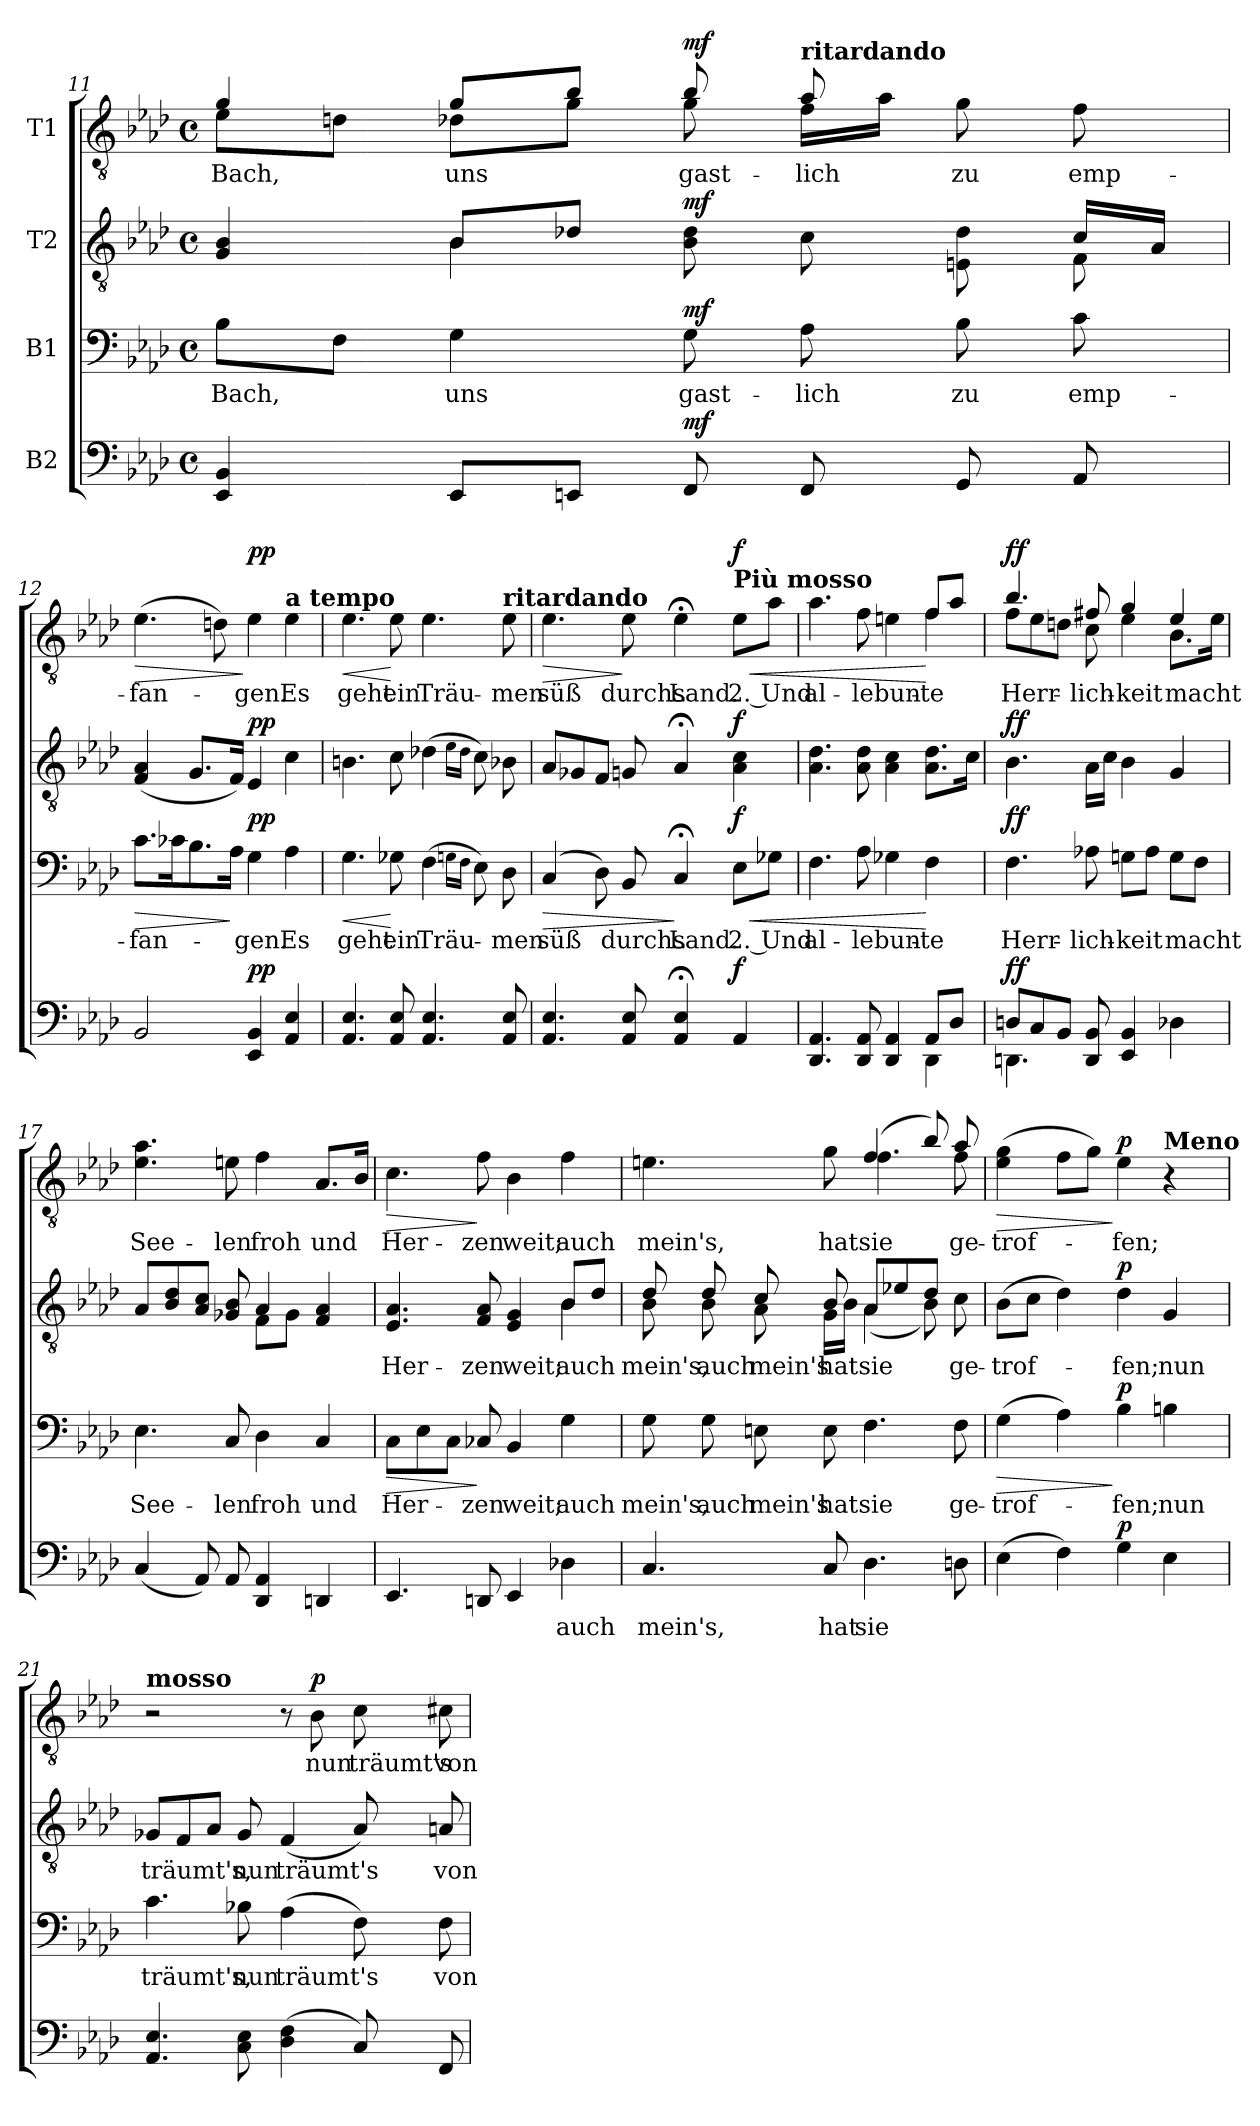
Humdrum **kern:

**kern	**text	**dynam	**kern	**text	**dynam	**kern	**text	**dynam	**kern	**text	**dynam
*part4	*part4	*part4	*part3	*part3	*part3	*part2	*part2	*part2	*part1	*part1	*part1
*staff4	*staff4	*staff4	*staff3	*staff3	*staff3	*staff2	*staff2	*staff2	*staff1	*staff1	*staff1
*I"B2	*	*	*I"B1	*	*	*I"T2	*	*	*I"T1	*	*
*clefF4	*	*	*clefF4	*	*	*clefGv2	*	*	*clefGv2	*	*
*k[b-e-a-d-]	*	*	*k[b-e-a-d-]	*	*	*k[b-e-a-d-]	*	*	*k[b-e-a-d-]	*	*
*M4/4	*	*	*M4/4	*	*	*M4/4	*	*	*M4/4	*	*
*met(c)	*	*	*met(c)	*	*	*met(c)	*	*	*met(c)	*	*
=11	=11	=11	=11	=11	=11	=11	=11	=11	=11	=11	=11
!	!	!	!	!LO:LY:b	!	!	!	!	!	!LO:LY:b	!
*	*	*	*	*	*	*^	*	*	*^	*	*
4EE-/ 4BB-/	.	.	8B-\L	Bach,	.	4G/ 4B-/	4ryy	.	.	4g/	8e-\L	Bach,	.
.	.	.	8F\J	.	.	.	.	.	.	.	8dn\J	.	.
!	!	!	!	!LO:LY:b	!	!	!	!	!	!	!	!LO:LY:b	!
8EE-/L	.	.	4G\	uns	.	8B-/L	4B-\	.	.	8g/L	8d-X\L	uns	.
8EEn/J	.	.	.	.	.	8d-X/J	.	.	.	8b-/J	8g\J	.	.
!	!	!LO:DY:a	!	!LO:LY:b	!LO:DY:a	!	!	!	!LO:DY:a	!	!	!LO:LY:b	!LO:DY:a
8FF/	.	mf	8G\	gast-	mf	8B-\ 8d-\	4.ryy	.	mf	8b-/	8g\	gast-	mf
!	!	!	!	!	!	!	!	!	!	!LO:TX:a:B:t=ritardando	!	!	!
!	!	!	!	!LO:LY:b	!	!	!	!	!	!	!	!LO:LY:b	!
8FF/	.	.	8A-\	-lich	.	8c\	.	.	.	8a-/	16f\LL	-lich	.
.	.	.	.	.	.	.	.	.	.	.	16a-\JJ	.	.
!	!	!	!	!LO:LY:b	!	!	!	!	!	!	!	!LO:LY:b	!
8GG/	.	.	8B-\	zu	.	8En\ 8d-\	.	.	.	8g\	4ryy	zu	.
!	!	!	!	!LO:LY:b	!	!	!	!	!	!	!	!LO:LY:b	!
8AA-/	.	.	8c\	emp-	.	16c/LL	8F\	.	.	8f\	.	emp-	.
.	.	.	.	.	.	16A-/JJ	.	.	.	.	.	.	.
*	*	*	*	*	*	*v	*v	*	*	*	*	*	*
*	*	*	*	*	*	*	*	*	*v	*v	*	*
!!LO:LB:g=z
=12	=12	=12	=12	=12	=12	=12	=12	=12	=12	=12	=12
!	!	!	!	!LO:LY:b	!LO:HP:b	!	!	!	!	!LO:LY:b	!LO:HP:b
2BB-/	.	.	8.c\L	-fan-	>	(4F/ 4A-/	.	.	(4.e-\	-fan-	>
.	.	.	16c-X\K	.	.	.	.	.	.	.	.
.	.	.	8.B-\	.	.	8.G/L	.	.	.	.	.
.	.	.	.	.	.	.	.	.	8dn\)	.	.
.	.	.	16A-\Jk	.	]	16F/Jk)	.	.	.	.	.
!	!	!LO:DY:a	!	!LO:LY:b	!LO:DY:a	!	!	!LO:DY:a	!	!LO:LY:b	!LO:DY:n=1:a
4EE-/ 4BB-/	.	pp	4G\	-gen.	pp	4E-/	.	pp	4e-\	-gen.	] pp
!	!	!	!	!	!	!	!	!	!LO:TX:a:B:t=a tempo	!	!
!	!	!LO:DY:a	!	!LO:LY:b	!LO:DY:a	!	!	!LO:DY:a	!	!LO:LY:b	!LO:DY:n=2:a
4AA-/ 4E-/	.	other-dynamics	4A-\	Es	other-dynamics	4c\	.	other-dynamics	4e-\	Es	other-dynamics
=13	=13	=13	=13	=13	=13	=13	=13	=13	=13	=13	=13
!	!	!	!	!LO:LY:b	!LO:HP:b	!	!	!	!	!LO:LY:b	!LO:HP:b
4.AA-/ 4.E-/	.	.	4.G\	geht	<	4.Bn\	.	.	4.e-\	geht	<
!	!	!	!	!LO:LY:b	!	!	!	!	!	!LO:LY:b	!
8AA-/ 8E-/	.	.	8G-X\	ein	[	8c\	.	.	8e-\	ein	[
!	!	!	!	!LO:LY:b	!	!	!	!	!	!LO:LY:b	!
4.AA-/ 4.E-/	.	.	(4F\	Träu-	.	(4d-X\	.	.	4.e-\	Träu-	.
.	.	.	16qGn\LL	.	.	16qe-\LL	.	.	.	.	.
.	.	.	16qF\JJ	.	.	16qd-\JJ	.	.	.	.	.
.	.	.	8E-\)	.	.	8c\)	.	.	.	.	.
!	!	!	!	!	!	!	!	!	!LO:TX:a:B:t=ritardando	!	!
!	!	!	!	!LO:LY:b	!	!	!	!	!	!LO:LY:b	!
8AA-/ 8E-/	.	.	8D-\	-men	.	8B-X\	.	.	8e-\	-men	.
=14	=14	=14	=14	=14	=14	=14	=14	=14	=14	=14	=14
!	!	!	!	!LO:LY:b	!LO:HP:b	!	!	!	!	!LO:LY:b	!LO:HP:b
4.AA-/ 4.E-/	.	.	(4C/	süß	>	8A-/L	.	.	4.e-\	süß	>
.	.	.	.	.	.	8G-X/	.	.	.	.	.
.	.	.	8D-\)	.	.	8F/J	.	.	.	.	.
!	!	!	!	!LO:LY:b	!	!	!	!	!	!LO:LY:b	!
8AA-/ 8E-/	.	.	8BB-/	durchs	.	8Gn/	.	.	8e-\	durchs	]
!	!	!	!	!LO:LY:b	!	!	!	!	!	!LO:LY:b	!
4AA-/;<Z 4E-/;<Z	.	.	4C;<Z/	Land.	]	4A-;<Z/	.	.	4e-;<Z\	Land.	.
!	!	!	!	!	!	!	!	!	!LO:TX:a:B:t=Più mosso	!	!
!	!	!LO:DY:a	!	!LO:LY:b	!LO:HP:b	!	!	!	!	!LO:LY:b	!LO:HP:b
!	!	!	!	!	!LO:DY:n=1:a	!	!	!LO:DY:a	!	!	!LO:DY:n=1:a
4AA-/	.	f	8E-\L	2. Und	< f	4A-\ 4c\	.	f	8e-\L	2. Und	< f
.	.	.	8G-X\J	.	.	.	.	.	8a-\J	.	.
!!LO:PB:g=z
=15	=15	=15	=15	=15	=15	=15	=15	=15	=15	=15	=15
*^	*	*	*	*	*	*	*	*	*	*	*
!	!	!	!	!	!LO:LY:b	!	!	!	!	!	!LO:LY:b	!
*	*	*	*	*	*	*	*	*	*	*^	*	*
4.DD-/ 4.AA-/	2.ryy	.	.	4.F\	al-	.	4.A-\ 4.d-\	.	.	4.a-\	2.ryy	al-	.
!	!	!	!	!	!LO:LY:b	!	!	!	!	!	!	!LO:LY:b	!
8DD-/ 8AA-/	.	.	.	8A-\	-le	.	8A-\ 8d-\	.	.	8f\	.	-le	.
!	!	!	!	!	!LO:LY:b	!	!	!	!	!	!	!LO:LY:b	!
4DD-/ 4AA-/	.	.	.	4G-X\	bun-	.	4A-\ 4c\	.	.	4en\	.	bun-	.
!	!	!	!	!	!LO:LY:b	!	!	!	!	!	!	!LO:LY:b	!
8AA-/L	4DD-\	.	.	4F\	-te	[	8.A-\ 8.d-\L	.	.	8f/L	4f\	-te	[
8D-/J	.	.	.	.	.	.	.	.	.	8a-/J	.	.	.
.	.	.	.	.	.	.	16c\Jk	.	.	.	.	.	.
=16	=16	=16	=16	=16	=16	=16	=16	=16	=16	=16	=16	=16	=16
!	!	!	!LO:DY:a	!	!LO:LY:b	!LO:DY:a	!	!	!LO:DY:a	!	!	!LO:LY:b	!LO:DY:a
8Dn/L	4.DDn\	.	ff	4.F\	Herr-	ff	4.B-\	.	ff	4.b-/	8f\L	Herr-	ff
8C/	.	.	.	.	.	.	.	.	.	.	8e-\	.	.
8BB-/J	.	.	.	.	.	.	.	.	.	.	8dn\J	.	.
!	!	!	!	!	!LO:LY:b	!	!	!	!	!	!	!LO:LY:b	!
8DD/ 8BB-/	2ryy	.	.	8A-X\	-lich-	.	16A-\LL	.	.	8f#X/	8c\	-lich-	.
.	.	.	.	.	.	.	16c\JJ	.	.	.	.	.	.
!	!	!	!	!	!LO:LY:b	!	!	!	!	!	!	!LO:LY:b	!
4EE-/ 4BB-/	.	.	.	8Gn\L	-keit	.	4B-\	.	.	4g/	4e-\	-keit	.
.	.	.	.	8A-\J	.	.	.	.	.	.	.	.	.
!	!	!	!	!	!LO:LY:b	!	!	!	!	!	!	!LO:LY:b	!
4D-X\	.	.	.	8G\L	macht	.	4G/	.	.	4e-/	8.B-\L	macht	.
.	8ryy	.	.	8F\J	.	.	.	.	.	.	.	.	.
.	.	.	.	.	.	.	.	.	.	.	16e-\Jk	.	.
*v	*v	*	*	*	*	*	*	*	*	*	*	*	*
=17	=17	=17	=17	=17	=17	=17	=17	=17	=17	=17	=17	=17
!	!	!	!	!LO:LY:b	!	!	!	!	!	!	!LO:LY:b	!
*	*	*	*	*	*	*^	*	*	*v	*v	*	*
(4C/	.	.	4.E-\	See-	.	8A-/L	2ryy	.	.	4.e-\ 4.a-\	-See-	.
.	.	.	.	.	.	8B-/ 8d-/	.	.	.	.	.	.
8AA-/)	.	.	.	.	.	8A-/ 8c/J	.	.	.	.	.	.
!	!	!	!	!LO:LY:b	!	!	!	!	!	!	!LO:LY:b	!
8AA-/	.	.	8C/	-len	.	8G-X/ 8B-/	.	.	.	8en\	-len	.
!	!	!	!	!LO:LY:b	!	!	!	!	!	!	!LO:LY:b	!
4DD-/ 4AA-/	.	.	4D-\	froh	.	4A-/	8F\L	.	.	4f\	froh	.
.	.	.	.	.	.	.	8G-\J	.	.	.	.	.
!	!	!	!	!LO:LY:b	!	!	!	!	!	!	!LO:LY:b	!
4DDn/	.	.	4C/	und	.	4F/ 4A-/	4ryy	.	.	8.A-/L	und	.
.	.	.	.	.	.	.	.	.	.	16B-/Jk	.	.
!!LO:LB:g=z
=18	=18	=18	=18	=18	=18	=18	=18	=18	=18	=18	=18	=18
!	!	!	!	!LO:LY:b	!LO:HP:b	!	!	!LO:LY:b	!	!	!LO:LY:b	!LO:HP:b
4.EE-/	.	.	8C\L	Her-	>	4.E-/ 4.A-/	2.ryy	Her-	.	4.c\	Her-	>
.	.	.	8E-\	.	.	.	.	.	.	.	.	.
.	.	.	8C\J	.	.	.	.	.	.	.	.	.
!	!	!	!	!LO:LY:b	!	!	!	!LO:LY:b	!	!	!LO:LY:b	!
8DDn/	.	.	8C-X/	-zen	]	8F/ 8A-/	.	-zen	.	8f\	-zen	]
!	!	!	!	!LO:LY:b	!	!	!	!LO:LY:b	!	!	!LO:LY:b	!
4EE-/	.	.	4BB-/	weit;	.	4E-/ 4G/	.	weit;	.	4B-\	weit;	.
!	!LO:LY:b	!LO:DY:a	!	!LO:LY:b	!LO:DY:a	!	!	!LO:LY:b	!LO:DY:a	!	!LO:LY:b	!LO:DY:a
4D-X\	auch	other-dynamics	4G\	auch	other-dynamics	8B-/L	4B-\	auch	other-dynamics	4f\	auch	other-dynamics
.	.	.	.	.	.	8d-/J	.	.	.	.	.	.
=19	=19	=19	=19	=19	=19	=19	=19	=19	=19	=19	=19	=19
!	!LO:LY:b	!	!	!LO:LY:b	!	!	!	!LO:LY:b	!	!	!LO:LY:b	!
*	*	*	*	*	*	*	*	*	*	*^	*	*
4.C/	mein's,	.	8G\	mein's,	.	8d-/	8B-\	mein's,	.	4.en\	2ryy	mein's,	.
!	!	!	!	!LO:LY:b	!	!	!	!LO:LY:b	!	!	!	!	!
.	.	.	8G\	auch	.	8d-/	8B-\	auch	.	.	.	.	.
!	!	!	!	!LO:LY:b	!	!	!	!LO:LY:b	!	!	!	!	!
.	.	.	8En\	mein's	.	8c/	8A-\	mein's	.	.	.	.	.
!	!LO:LY:b	!	!	!LO:LY:b	!	!	!	!LO:LY:b	!	!	!	!LO:LY:b	!
8C/	hat	.	8E\	hat	.	8B-/	16G\LL	hat	.	8g\	.	hat	.
.	.	.	.	.	.	.	16B-\JJ	.	.	.	.	.	.
!	!LO:LY:b	!	!	!LO:LY:b	!	!	!	!LO:LY:b	!	!	!	!LO:LY:b	!
4.D-\	-sie	.	4.F\	sie	.	8A-/L	(4A-\	sie	.	(4f/	4.f\	-sie	.
.	.	.	.	.	.	8e-X/	.	.	.	.	.	.	.
.	.	.	.	.	.	8d-/J	8B-\)	.	.	8b-/)	.	.	.
!	!	!	!	!LO:LY:b	!	!	!	!LO:LY:b	!	!	!	!LO:LY:b	!
8Dn\	.	.	8F\	ge-	.	8c\	8ryy	ge-	.	8a-/	8f\	ge-	.
=20	=20	=20	=20	=20	=20	=20	=20	=20	=20	=20	=20	=20	=20
!	!	!	!	!	!	!	!	!	!	!LO:TX:a:B:t=ritardando	!	!	!
!	!	!	!	!LO:LY:b	!LO:HP:b	!	!	!LO:LY:b	!	!	!	!LO:LY:b	!LO:HP:b
*	*	*	*	*	*	*v	*v	*	*	*	*	*	*
*	*	*	*	*	*	*	*	*	*v	*v	*	*
(4E-\	.	.	(4G\	-trof-	>	(8B-\L	-trof-	.	(4e-\ 4g\	-trof-	>
.	.	.	.	.	.	8c\J	.	.	.	.	.
4F\)	.	.	4A-\)	.	.	4d-\)	.	.	8f\L	.	.
.	.	.	.	.	.	.	.	.	8g\J)	.	.
!	!	!LO:DY:a	!	!LO:LY:b	!LO:DY:n=1:a	!	!LO:LY:b	!LO:DY:a	!	!LO:LY:b	!LO:DY:n=1:a
4G\	.	p	4B-\	-fen;	] p	4d-\	-fen;	p	4e-\	-fen;	] p
!	!	!	!	!	!	!	!	!	!LO:TX:a:B:t=Meno	!	!
!	!	!LO:DY:a	!	!LO:LY:b	!LO:DY:n=2:a	!	!LO:LY:b	!LO:DY:a	!	!	!
4E-\	.	other-dynamics	4Bn\	nun	other-dynamics	4G/	nun	other-dynamics	4r	.	.
!!LO:LB:g=z
=21	=21	=21	=21	=21	=21	=21	=21	=21	=21	=21	=21
!	!	!	!	!	!	!	!	!	!LO:TX:a:B:t=mosso	!	!
!	!	!	!	!LO:LY:b	!	!	!LO:LY:b	!	!	!	!
4.AA-/ 4.E-/	.	.	4.c\	träumt's,	.	8G-X/L	träumt's,	.	2r	.	.
.	.	.	.	.	.	8F/	.	.	.	.	.
.	.	.	.	.	.	8A-/J	.	.	.	.	.
!	!	!	!	!LO:LY:b	!	!	!LO:LY:b	!	!	!	!
8C\ 8E-\	.	.	8B-X\	nun	.	8G-/	nun	.	.	.	.
!	!	!	!	!LO:LY:b	!	!	!LO:LY:b	!	!	!	!
(4D-\ 4F\	.	.	(4A-\	träumt's	.	(4F/	träumt's	.	8r	.	.
!	!	!	!	!	!	!	!	!	!	!LO:LY:b	!LO:DY:a
.	.	.	.	.	.	.	.	.	8B-\	nun	p
!	!	!	!	!	!	!	!	!	!	!LO:LY:b	!
8C/)	.	.	8F\)	.	.	8A-/)	.	.	8c\	träumt's	.
!	!	!	!	!LO:LY:b	!	!	!LO:LY:b	!	!	!LO:LY:b	!
8FF/	.	.	8F\	von	.	8An/	von	.	8c#X\	von	.
=	=	=	=	=	=	=	=	=	=	=	=
*-	*-	*-	*-	*-	*-	*-	*-	*-	*-	*-	*-
